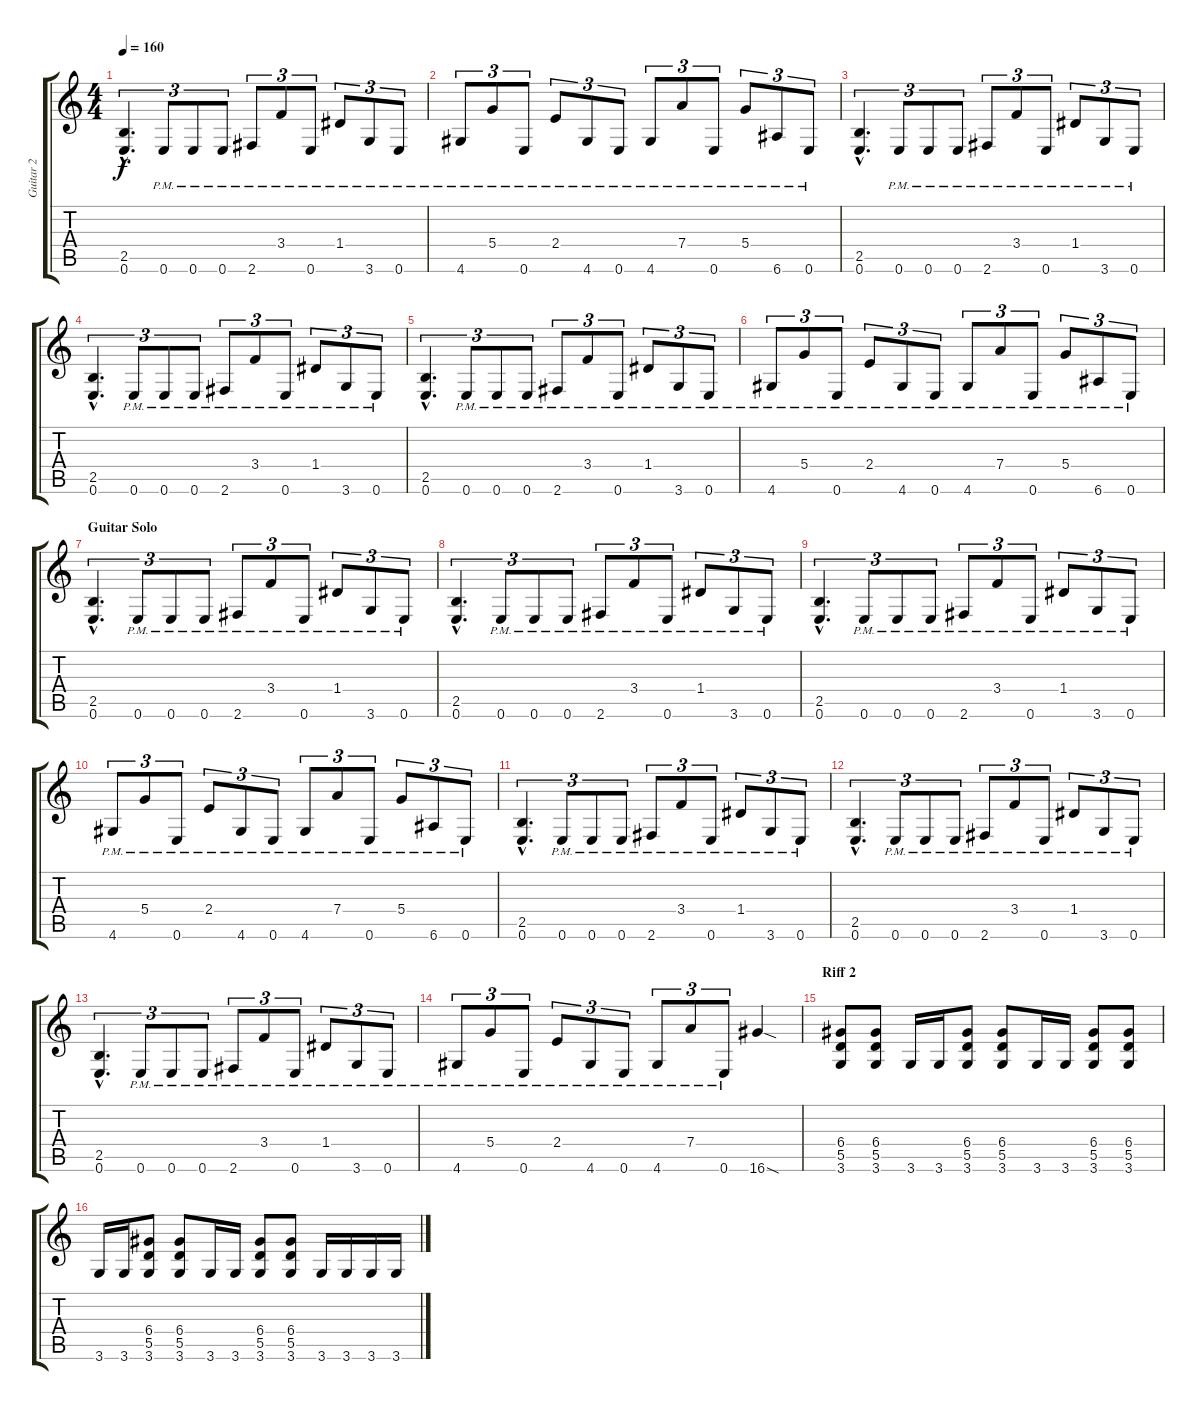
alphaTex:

\track ("Guitar 2" "Guitar 2") {instrument distortionguitar}
\staff {score tabs}
\tuning (E4 B3 G3 D3 A2 E2) {hide}
\ts (4 4)
\tempo 160
\clef g2
\ks c
(2.5{hac} 0.6{hac}).4{d tu (3 2) dy f} 0.6{pm}.8{tu (3 2)} 0.6{pm}.8{tu (3 2)} 0.6{pm}.8{tu (3 2)} 2.6{pm}.8{tu (3 2)} 3.4{pm}.8{tu (3 2)} 0.6{pm}.8{tu (3 2)} 1.4{pm}.8{tu (3 2)} 3.6{pm}.8{tu (3 2)} 0.6{pm}.8{tu (3 2)} |
4.6{pm}.8{tu (3 2)} 5.4{pm}.8{tu (3 2)} 0.6{pm}.8{tu (3 2)} 2.4{pm}.8{tu (3 2)} 4.6{pm}.8{tu (3 2)} 0.6{pm}.8{tu (3 2)} 4.6{pm}.8{tu (3 2)} 7.4{pm}.8{tu (3 2)} 0.6{pm}.8{tu (3 2)} 5.4{pm}.8{tu (3 2)} 6.6{pm}.8{tu (3 2)} 0.6{pm}.8{tu (3 2)} |
(2.5{hac} 0.6{hac}).4{d tu (3 2)} 0.6{pm}.8{tu (3 2)} 0.6{pm}.8{tu (3 2)} 0.6{pm}.8{tu (3 2)} 2.6{pm}.8{tu (3 2)} 3.4{pm}.8{tu (3 2)} 0.6{pm}.8{tu (3 2)} 1.4{pm}.8{tu (3 2)} 3.6{pm}.8{tu (3 2)} 0.6{pm}.8{tu (3 2)} |
(2.5{hac} 0.6{hac}).4{d tu (3 2)} 0.6{pm}.8{tu (3 2)} 0.6{pm}.8{tu (3 2)} 0.6{pm}.8{tu (3 2)} 2.6{pm}.8{tu (3 2)} 3.4{pm}.8{tu (3 2)} 0.6{pm}.8{tu (3 2)} 1.4{pm}.8{tu (3 2)} 3.6{pm}.8{tu (3 2)} 0.6{pm}.8{tu (3 2)} |
(2.5{hac} 0.6{hac}).4{d tu (3 2)} 0.6{pm}.8{tu (3 2)} 0.6{pm}.8{tu (3 2)} 0.6{pm}.8{tu (3 2)} 2.6{pm}.8{tu (3 2)} 3.4{pm}.8{tu (3 2)} 0.6{pm}.8{tu (3 2)} 1.4{pm}.8{tu (3 2)} 3.6{pm}.8{tu (3 2)} 0.6{pm}.8{tu (3 2)} |
4.6{pm}.8{tu (3 2)} 5.4{pm}.8{tu (3 2)} 0.6{pm}.8{tu (3 2)} 2.4{pm}.8{tu (3 2)} 4.6{pm}.8{tu (3 2)} 0.6{pm}.8{tu (3 2)} 4.6{pm}.8{tu (3 2)} 7.4{pm}.8{tu (3 2)} 0.6{pm}.8{tu (3 2)} 5.4{pm}.8{tu (3 2)} 6.6{pm}.8{tu (3 2)} 0.6{pm}.8{tu (3 2)} |
\section ("" "Guitar Solo")
(2.5{hac} 0.6{hac}).4{d tu (3 2)} 0.6{pm}.8{tu (3 2)} 0.6{pm}.8{tu (3 2)} 0.6{pm}.8{tu (3 2)} 2.6{pm}.8{tu (3 2)} 3.4{pm}.8{tu (3 2)} 0.6{pm}.8{tu (3 2)} 1.4{pm}.8{tu (3 2)} 3.6{pm}.8{tu (3 2)} 0.6{pm}.8{tu (3 2)} |
(2.5{hac} 0.6{hac}).4{d tu (3 2)} 0.6{pm}.8{tu (3 2)} 0.6{pm}.8{tu (3 2)} 0.6{pm}.8{tu (3 2)} 2.6{pm}.8{tu (3 2)} 3.4{pm}.8{tu (3 2)} 0.6{pm}.8{tu (3 2)} 1.4{pm}.8{tu (3 2)} 3.6{pm}.8{tu (3 2)} 0.6{pm}.8{tu (3 2)} |
(2.5{hac} 0.6{hac}).4{d tu (3 2)} 0.6{pm}.8{tu (3 2)} 0.6{pm}.8{tu (3 2)} 0.6{pm}.8{tu (3 2)} 2.6{pm}.8{tu (3 2)} 3.4{pm}.8{tu (3 2)} 0.6{pm}.8{tu (3 2)} 1.4{pm}.8{tu (3 2)} 3.6{pm}.8{tu (3 2)} 0.6{pm}.8{tu (3 2)} |
4.6{pm}.8{tu (3 2)} 5.4{pm}.8{tu (3 2)} 0.6{pm}.8{tu (3 2)} 2.4{pm}.8{tu (3 2)} 4.6{pm}.8{tu (3 2)} 0.6{pm}.8{tu (3 2)} 4.6{pm}.8{tu (3 2)} 7.4{pm}.8{tu (3 2)} 0.6{pm}.8{tu (3 2)} 5.4{pm}.8{tu (3 2)} 6.6{pm}.8{tu (3 2)} 0.6{pm}.8{tu (3 2)} |
(2.5{hac} 0.6{hac}).4{d tu (3 2)} 0.6{pm}.8{tu (3 2)} 0.6{pm}.8{tu (3 2)} 0.6{pm}.8{tu (3 2)} 2.6{pm}.8{tu (3 2)} 3.4{pm}.8{tu (3 2)} 0.6{pm}.8{tu (3 2)} 1.4{pm}.8{tu (3 2)} 3.6{pm}.8{tu (3 2)} 0.6{pm}.8{tu (3 2)} |
(2.5{hac} 0.6{hac}).4{d tu (3 2)} 0.6{pm}.8{tu (3 2)} 0.6{pm}.8{tu (3 2)} 0.6{pm}.8{tu (3 2)} 2.6{pm}.8{tu (3 2)} 3.4{pm}.8{tu (3 2)} 0.6{pm}.8{tu (3 2)} 1.4{pm}.8{tu (3 2)} 3.6{pm}.8{tu (3 2)} 0.6{pm}.8{tu (3 2)} |
(2.5{hac} 0.6{hac}).4{d tu (3 2)} 0.6{pm}.8{tu (3 2)} 0.6{pm}.8{tu (3 2)} 0.6{pm}.8{tu (3 2)} 2.6{pm}.8{tu (3 2)} 3.4{pm}.8{tu (3 2)} 0.6{pm}.8{tu (3 2)} 1.4{pm}.8{tu (3 2)} 3.6{pm}.8{tu (3 2)} 0.6{pm}.8{tu (3 2)} |
4.6{pm}.8{tu (3 2)} 5.4{pm}.8{tu (3 2)} 0.6{pm}.8{tu (3 2)} 2.4{pm}.8{tu (3 2)} 4.6{pm}.8{tu (3 2)} 0.6{pm}.8{tu (3 2)} 4.6{pm}.8{tu (3 2)} 7.4{pm}.8{tu (3 2)} 0.6{pm}.8{tu (3 2)} 16.6{sod}.4 |
\section ("" "Riff 2")
(6.4 5.5 3.6).8 (6.4 5.5 3.6).8 3.6.16 3.6.16 (6.4 5.5 3.6).8 (6.4 5.5 3.6).8 3.6.16 3.6.16 (6.4 5.5 3.6).8 (6.4 5.5 3.6).8 |
3.6.16 3.6.16 (6.4 5.5 3.6).8 (6.4 5.5 3.6).8 3.6.16 3.6.16 (6.4 5.5 3.6).8 (6.4 5.5 3.6).8 3.6.16 3.6.16 3.6.16 3.6.16
